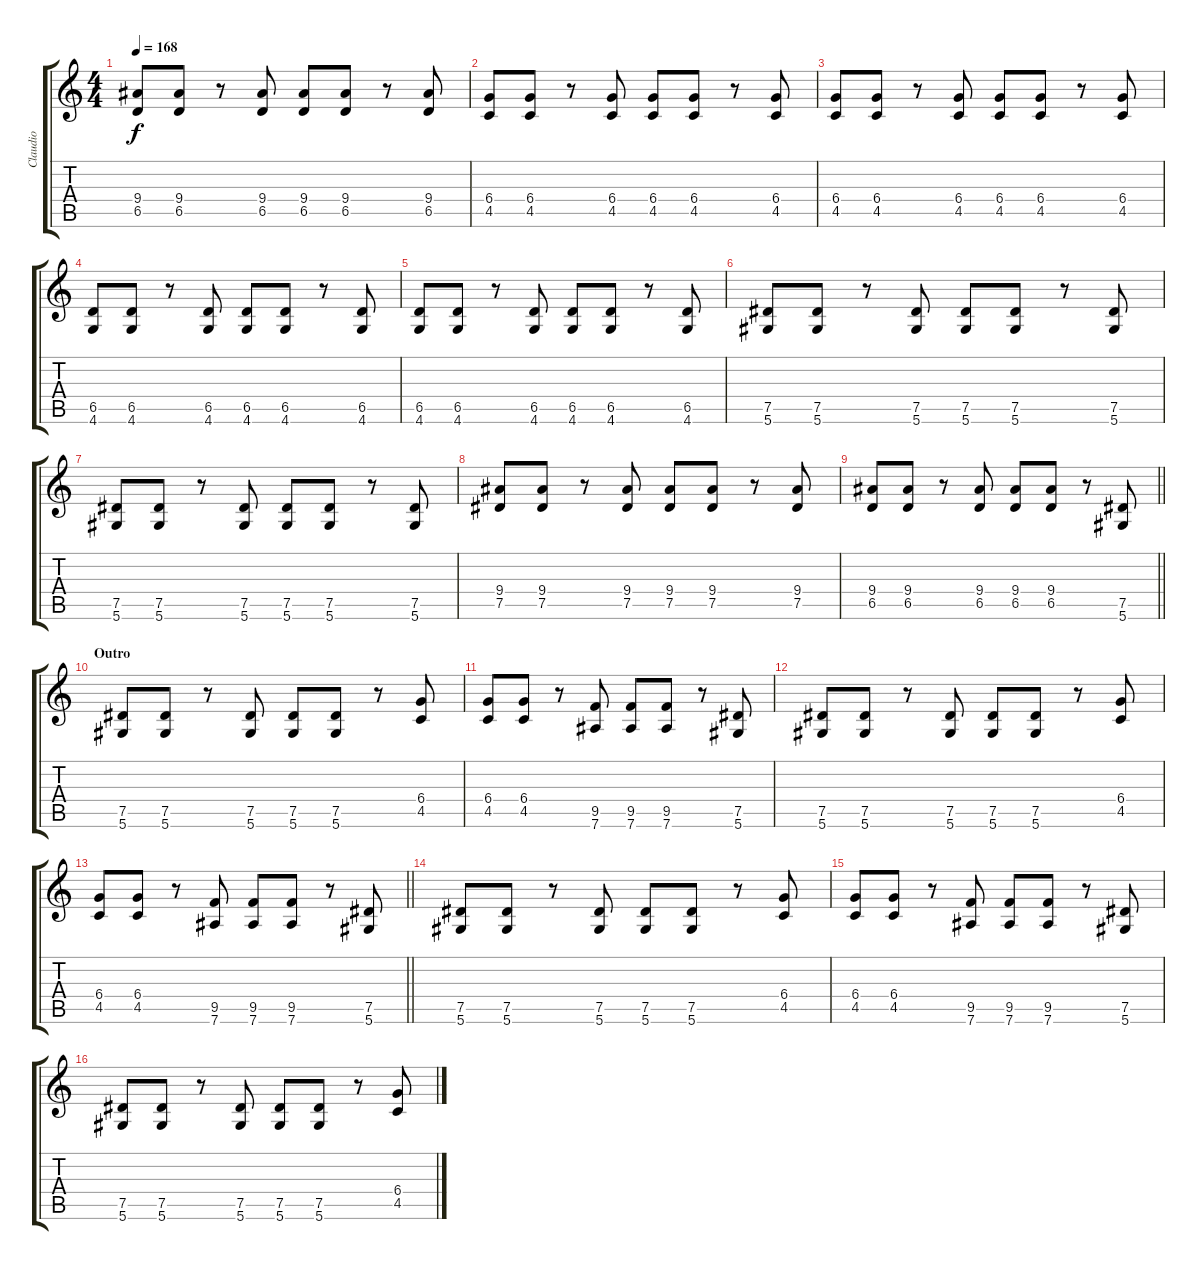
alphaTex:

\track ("Claudio" "Claudio") {instrument overdrivenguitar}
\staff {score tabs}
\tuning (Eb4 Bb3 Gb3 Db3 Ab2 Eb2) {hide}
\ts (4 4)
\tempo 168
\clef g2
\ks c
(9.4 6.5).8{dy f} (9.4 6.5).8 r.8 (9.4 6.5).8 (9.4 6.5).8 (9.4 6.5).8 r.8 (9.4 6.5).8 |
(6.4 4.5).8 (6.4 4.5).8 r.8 (6.4 4.5).8 (6.4 4.5).8 (6.4 4.5).8 r.8 (6.4 4.5).8 |
(6.4 4.5).8 (6.4 4.5).8 r.8 (6.4 4.5).8 (6.4 4.5).8 (6.4 4.5).8 r.8 (6.4 4.5).8 |
(6.5 4.6).8 (6.5 4.6).8 r.8 (6.5 4.6).8 (6.5 4.6).8 (6.5 4.6).8 r.8 (6.5 4.6).8 |
(6.5 4.6).8 (6.5 4.6).8 r.8 (6.5 4.6).8 (6.5 4.6).8 (6.5 4.6).8 r.8 (6.5 4.6).8 |
(7.5 5.6).8 (7.5 5.6).8 r.8 (7.5 5.6).8 (7.5 5.6).8 (7.5 5.6).8 r.8 (7.5 5.6).8 |
(7.5 5.6).8 (7.5 5.6).8 r.8 (7.5 5.6).8 (7.5 5.6).8 (7.5 5.6).8 r.8 (7.5 5.6).8 |
(9.4 7.5).8 (9.4 7.5).8 r.8 (9.4 7.5).8 (9.4 7.5).8 (9.4 7.5).8 r.8 (9.4 7.5).8 |
\barLineRight lightlight
(9.4 6.5).8 (9.4 6.5).8 r.8 (9.4 6.5).8 (9.4 6.5).8 (9.4 6.5).8 r.8 (7.5 5.6).8 |
\section ("" "Outro")
(7.5 5.6).8 (7.5 5.6).8 r.8 (7.5 5.6).8 (7.5 5.6).8 (7.5 5.6).8 r.8 (6.4 4.5).8 |
(6.4 4.5).8 (6.4 4.5).8 r.8 (9.5 7.6).8 (9.5 7.6).8 (9.5 7.6).8 r.8 (7.5 5.6).8 |
(7.5 5.6).8 (7.5 5.6).8 r.8 (7.5 5.6).8 (7.5 5.6).8 (7.5 5.6).8 r.8 (6.4 4.5).8 |
\barLineRight lightlight
(6.4 4.5).8 (6.4 4.5).8 r.8 (9.5 7.6).8 (9.5 7.6).8 (9.5 7.6).8 r.8 (7.5 5.6).8 |
(7.5 5.6).8 (7.5 5.6).8 r.8 (7.5 5.6).8 (7.5 5.6).8 (7.5 5.6).8 r.8 (6.4 4.5).8 |
(6.4 4.5).8 (6.4 4.5).8 r.8 (9.5 7.6).8 (9.5 7.6).8 (9.5 7.6).8 r.8 (7.5 5.6).8 |
(7.5 5.6).8 (7.5 5.6).8 r.8 (7.5 5.6).8 (7.5 5.6).8 (7.5 5.6).8 r.8 (6.4 4.5).8
